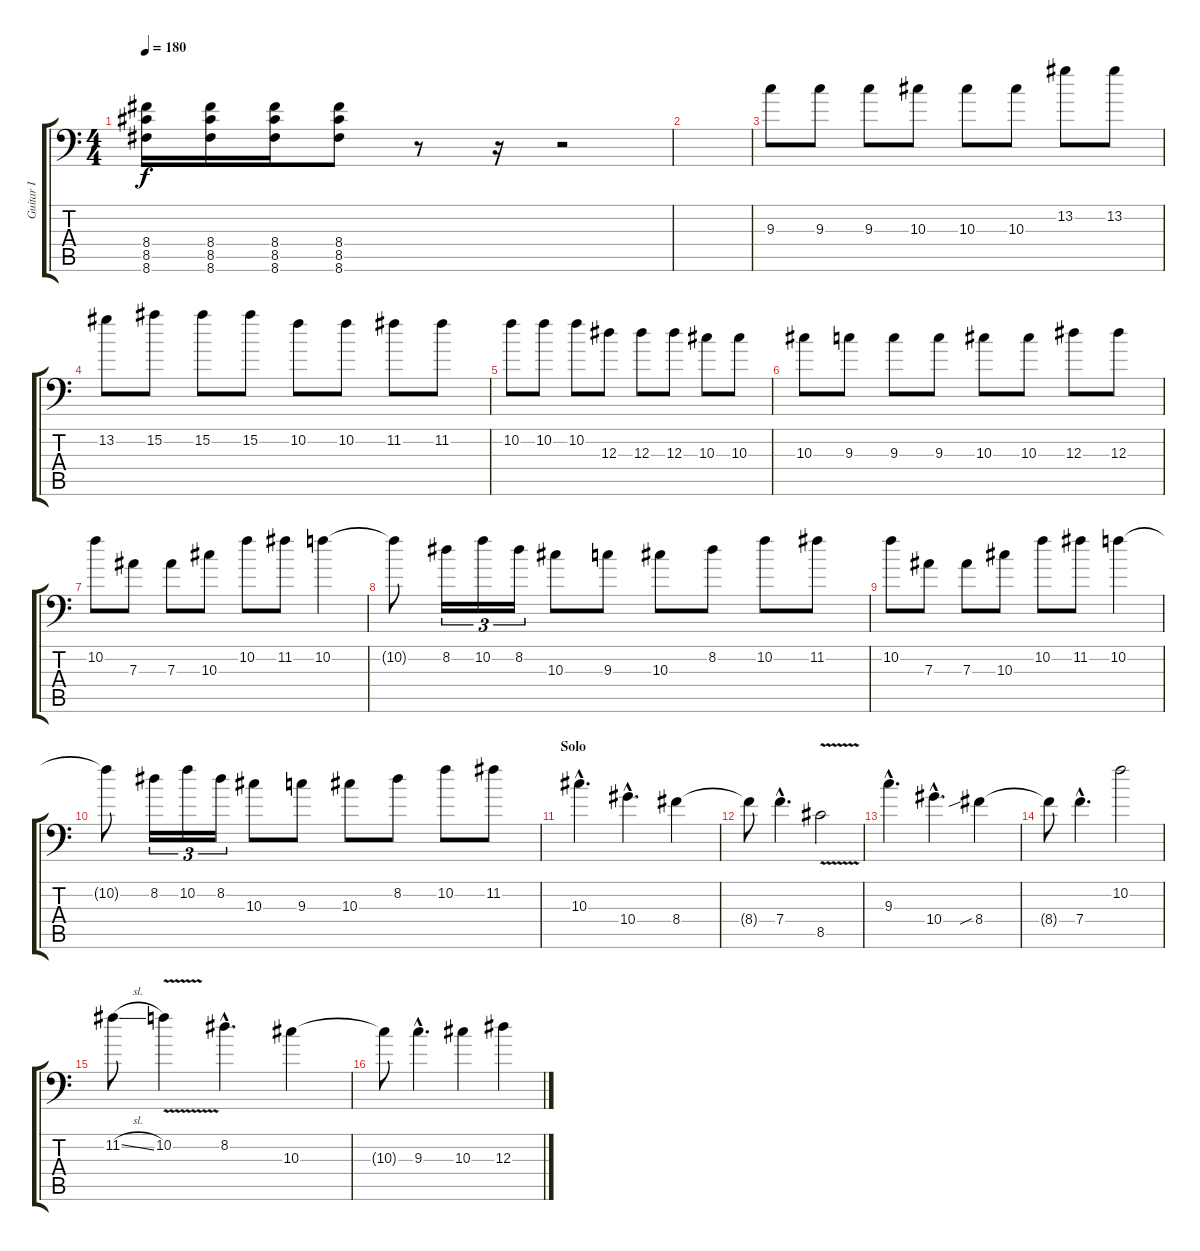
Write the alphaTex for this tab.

\track ("Guitar I" "Guitar I") {instrument distortionguitar}
\staff {score tabs}
\tuning (C4 G3 Eb3 Bb2 F2 Bb1) {hide}
\ts (4 4)
\tempo 180
\clef f4
\ks c
(8.4 8.5 8.6).16{dy f} (8.4 8.5 8.6).16 (8.4 8.5 8.6).16 (8.4 8.5 8.6).8 r.8 r.16 r.2 |
|
9.3.8 9.3.8 9.3.8 10.3.8 10.3.8 10.3.8 13.2.8 13.2.8 |
13.2.8 15.2.8 15.2.8 15.2.8 10.2.8 10.2.8 11.2.8 11.2.8 |
10.2.8 10.2.8 10.2.8 12.3.8 12.3.8 12.3.8 10.3.8 10.3.8 |
10.3.8 9.3.8 9.3.8 9.3.8 10.3.8 10.3.8 12.3.8 12.3.8 |
10.2.8 7.3.8 7.3.8 10.3.8 10.2.8 11.2.8 10.2.4 |
10.2{t}.8 8.2.16{tu (3 2)} 10.2.16{tu (3 2)} 8.2.16{tu (3 2)} 10.3.8 9.3.8 10.3.8 8.2.8 10.2.8 11.2.8 |
10.2.8 7.3.8 7.3.8 10.3.8 10.2.8 11.2.8 10.2.4 |
10.2{t}.8 8.2.16{tu (3 2)} 10.2.16{tu (3 2)} 8.2.16{tu (3 2)} 10.3.8 9.3.8 10.3.8 8.2.8 10.2.8 11.2.8 |
\section ("" "Solo")
10.3{hac}.4{d} 10.4{hac}.4{d} 8.4.4 |
8.4{t}.8 7.4{hac}.4{d} 8.5{v}.2 |
9.3{hac}.4{d} 10.4{hac}.4{d} 8.4{sib}.4 |
8.4{t}.8 7.4{hac}.4{d} 10.2.2 |
11.2{sl}.8 10.2{v}.4 8.2{hac}.4{d} 10.3.4 |
10.3{t}.8 9.3{hac}.4{d} 10.3.4 12.3.4
